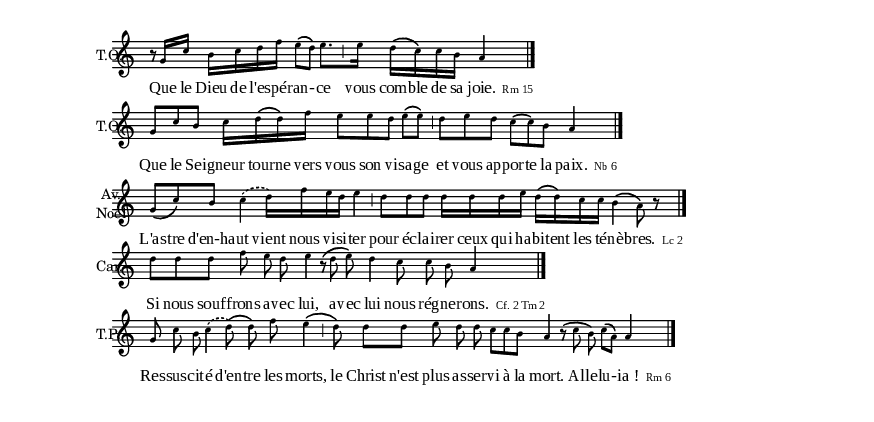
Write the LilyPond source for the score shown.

\version "2.10.0"
\include "definitions.ly"

%\markup { Psaume 12}


\relative c'' { 
	\new Staff {
		\cadenzaOn
		
		\set Staff.instrumentName = \markup{ \center-align { T.O.  } }
		r8 g16[ c]
		b[ c d f]
		e8[\( d\)]
		e8.[ \pespace \cesure \pespace e16]
		d[\( c\) c b]
		a4
		\endBar
	}

	\addlyrics {
		Que le Dieu de l'es -- pé -- ran -- - -- ce vous com -- ble de sa joie.
		\markup { \citation #"Rm 15" } }
	
	
}
\relative c'' { 
	\new Staff {
		\cadenzaOn
		\set Staff.instrumentName = \markup{ \center-align { T.O. } }
		\times 2/3 { g8[ c b] } c16[ d\( d\) f] \times 2/3 { e8[ e d] } e[\( e\)] \cesure
\times 2/3 { d[ e d] } \times 2/3 { c[\( c\) b] } a4


		\endBar
	}	\addlyrics {
		Que le Sei -- gneur tou -- rne vers vous son vi -- sa -- ge et vous ap -- por -- te la paix.
		\markup { \citation #"Nb 6"}
	}
}

\relative c'' { 
	\new Staff {
		\cadenzaOn
		\set Staff.instrumentName = \markup{ \center-align { Av. Noël } }
		\times 2/3 { g8[\( c\) b] } \slurDashed c4( d16[) f e d] e4 \cesure 
\times 2/3 { d8[ d d] } d16[ d d e] d16[\( d\) c c] b4\( \stemDown a8\) r8 
 \endBar
	}	\addlyrics {
		L'as -- tre "d'en-ha" -- ut vient nous vi -- si -- ter pour éc -- lai -- rer ceux qui ha -- bi -- tent les té -- nè -- bres. 
		\markup { \citation #"Lc 2"}
	}
}

\relative c'' { 
	\new Staff {
		\cadenzaOn
		\set Staff.instrumentName = \markup{ \center-align { Car. } }
		\times 2/3 { d8[ d d] }
		\times 2/3 { f e d }
		e4
		\pespace
		\times 2/3 { r8\( d e\) }
		d4
		\times 2/3 { c8 c b }
		a4
		\endBar
	}	\addlyrics {
		Si nous souf -- frons a -- vec lui, a -- vec lui nous rég -- ne -- rons.
		\markup { \citation #"Cf. 2 Tm 2"}
	}
}
\relative c'' { 
	\new Staff {
		\cadenzaOn
		\set Staff.instrumentName = \markup{ \center-align { T.P. } }
		\times 2/3 { g8 c b }
		\slurDashed
		c4(
		\times 2/3 { d8)\( d\) f }
		\times 2/3 { e4\( \cesure d8\) }
		d[ d]
		
		\times 2/3 { e d d }
		\times 2/3 { c[ c b] }
		a4
		
\espall
		\times 2/3 { r
8\( c b\) }
		c[\( a\)]
		a4
		\endBar
	}	\addlyrics {
		Res -- sus -- cit -- é d'en -- tre les morts, le Christ n'est plus as -- ser -- vi à la mort. Al -- le -- lu -- - -- "ia !"
		\markup { \citation #"Rm 6"}
	}
}

